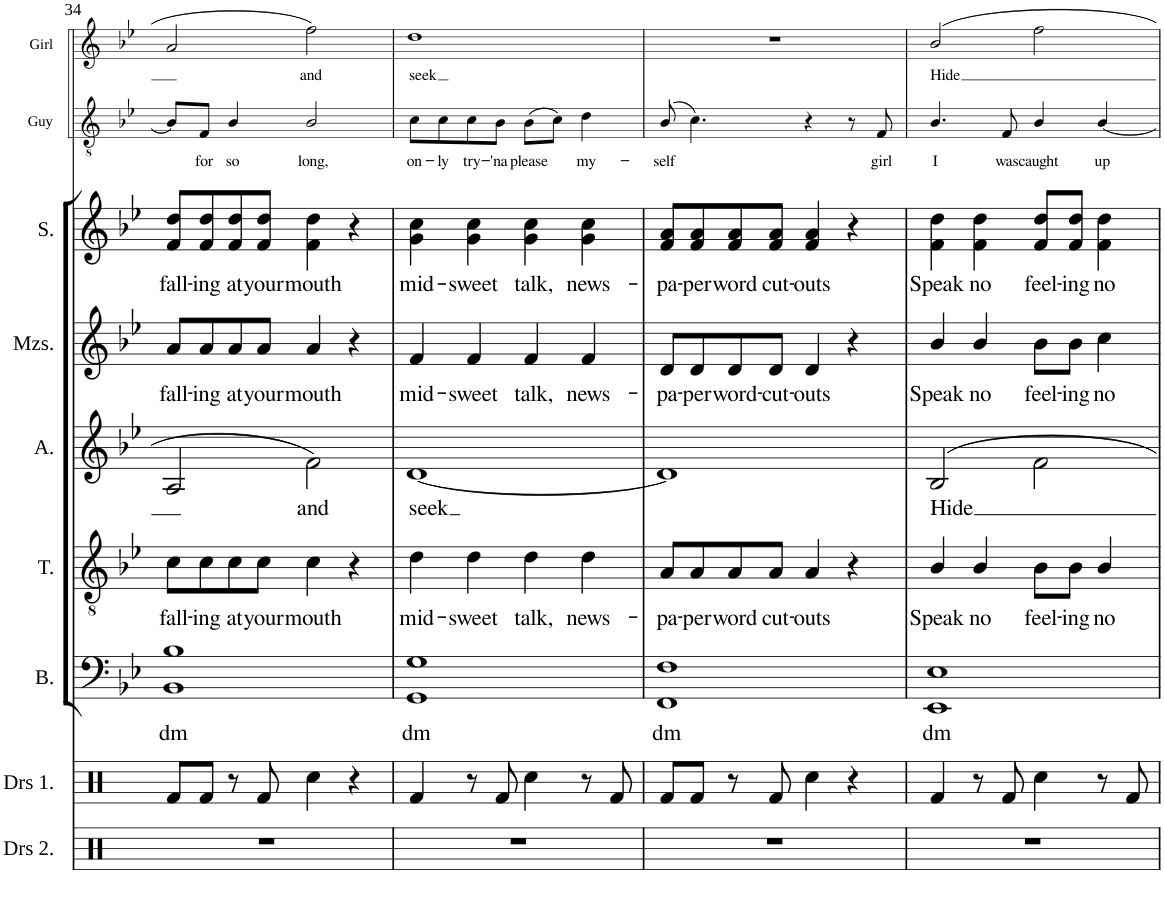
**kern	**kern	**kern	**text	**kern	**text	**kern	**text	**kern	**text	**kern	**text	**kern	**text	**kern	**text
*part9	*part8	*part7	*part7	*part6	*part6	*part5	*part5	*part4	*part4	*part3	*part3	*part2	*part2	*part1	*part1
*staff9	*staff8	*staff7	*staff7	*staff6	*staff6	*staff5	*staff5	*staff4	*staff4	*staff3	*staff3	*staff2	*staff2	*staff1	*staff1
*I"Drumset Layer 2	*I"Drumset Layer 1	*I"Bass	*	*I"Tenor	*	*I"Alto	*	*I"Mezzo-soprano	*	*I"Soprano	*	*I"Guy	*	*I"Girl	*
*I'Drs 2.	*I'Drs 1.	*I'B.	*	*I'T.	*	*I'A.	*	*I'Mzs.	*	*I'S.	*	*I'Guy	*	*I'Girl	*
!!LO:PB:g=z
*clefX	*clefX	*clefF4	*	*clefGv2	*	*clefG2	*	*clefG2	*	*clefG2	*	*clefGv2	*	*clefG2	*
*k[]	*k[]	*k[b-e-]	*	*k[b-e-]	*	*k[b-e-]	*	*k[b-e-]	*	*k[b-e-]	*	*k[b-e-]	*	*k[b-e-]	*
*M4/4	*M4/4	*M4/4	*	*M4/4	*	*M4/4	*	*M4/4	*	*M4/4	*	*M4/4	*	*M4/4	*
*met(c)	*met(c)	*met(c)	*	*met(c)	*	*met(c)	*	*met(c)	*	*met(c)	*	*met(c)	*	*met(c)	*
=34	=34	=34	=34	=34	=34	=34	=34	=34	=34	=34	=34	=34	=34	=34	=34
!	!	!	!LO:LY:b	!	!LO:LY:b	!	!	!	!LO:LY:b	!	!LO:LY:b	!	!	!	!
1r	8Rf/L	1BB- 1B-	dm	8c\L	fall-	2A/	.	8a/L	fall-	8f/ 8dd/L	fall-	8B-/L]	.	2a/	.
!	!	!	!	!	!LO:LY:b	!	!	!	!LO:LY:b	!	!LO:LY:b	!	!LO:LY:b	!	!
.	8Rf/J	.	.	8c\	-ing	.	.	8a/	-ing	8f/ 8dd/	-ing	8F/J	for	.	.
!	!	!	!	!	!LO:LY:b	!	!	!	!LO:LY:b	!	!LO:LY:b	!	!LO:LY:b	!	!
.	8r	.	.	8c\	at	.	.	8a/	at	8f/ 8dd/	at	4B-/	so	.	.
!	!	!	!	!	!LO:LY:b	!	!	!	!LO:LY:b	!	!LO:LY:b	!	!	!	!
.	8Rf/	.	.	8c\J	your	.	.	8a/J	your	8f/ 8dd/J	your	.	.	.	.
!	!	!	!	!	!LO:LY:b	!	!LO:LY:b	!	!LO:LY:b	!	!LO:LY:b	!	!LO:LY:b	!	!LO:LY:b
.	4Rcc\	.	.	4c\	mouth	2f\	and	4a/	mouth	4f\ 4dd\	mouth	2B-/	long,	2ff\	and
.	4r	.	.	4r	.	.	.	4r	.	4r	.	.	.	.	.
=35	=35	=35	=35	=35	=35	=35	=35	=35	=35	=35	=35	=35	=35	=35	=35
!	!	!	!LO:LY:b	!	!LO:LY:b	!	!LO:LY:b	!	!LO:LY:b	!	!LO:LY:b	!	!LO:LY:b	!	!LO:LY:b
1r	4Rf/	1GG 1G	dm	4d\	mid-	[1d	seek	4f/	mid-	4g\ 4cc\	mid-	8c\L	on-	1dd	seek
!	!	!	!	!	!	!	!	!	!	!	!	!	!LO:LY:b	!	!
.	.	.	.	.	.	.	.	.	.	.	.	8c\	-ly	.	.
!	!	!	!	!	!LO:LY:b	!	!	!	!LO:LY:b	!	!LO:LY:b	!	!LO:LY:b	!	!
.	8r	.	.	4d\	-sweet	.	.	4f/	-sweet	4g\ 4cc\	-sweet	8c\	try-	.	.
!	!	!	!	!	!	!	!	!	!	!	!	!	!LO:LY:b	!	!
.	8Rf/	.	.	.	.	.	.	.	.	.	.	8B-\J	-'na	.	.
!	!	!	!	!	!LO:LY:b	!	!	!	!LO:LY:b	!	!LO:LY:b	!	!LO:LY:b	!	!
.	4Rcc\	.	.	4d\	talk,	.	.	4f/	talk,	4g\ 4cc\	talk,	(8B-\L	please	.	.
.	.	.	.	.	.	.	.	.	.	.	.	8c\J)	.	.	.
!	!	!	!	!	!LO:LY:b	!	!	!	!LO:LY:b	!	!LO:LY:b	!	!LO:LY:b	!	!
.	8r	.	.	4d\	news-	.	.	4f/	news-	4g\ 4cc\	news-	4d\	my-	.	.
.	8Rf/	.	.	.	.	.	.	.	.	.	.	.	.	.	.
=36	=36	=36	=36	=36	=36	=36	=36	=36	=36	=36	=36	=36	=36	=36	=36
!	!	!	!LO:LY:b	!	!LO:LY:b	!	!	!	!LO:LY:b	!	!LO:LY:b	!	!LO:LY:b	!	!
1r	8Rf/L	1FF 1F	dm	8A/L	-pa-	1d]	.	8d/L	-pa-	8f/ 8a/L	-pa-	(8B-/	-self	1r	.
!	!	!	!	!	!LO:LY:b	!	!	!	!LO:LY:b	!	!LO:LY:b	!	!	!	!
.	8Rf/J	.	.	8A/	-per	.	.	8d/	-per	8f/ 8a/	-per	4.c\)	.	.	.
!	!	!	!	!	!LO:LY:b	!	!	!	!LO:LY:b	!	!LO:LY:b	!	!	!	!
.	8r	.	.	8A/	word	.	.	8d/	word-	8f/ 8a/	word	.	.	.	.
!	!	!	!	!	!LO:LY:b	!	!	!	!LO:LY:b	!	!LO:LY:b	!	!	!	!
.	8Rf/	.	.	8A/J	cut-	.	.	8d/J	-cut-	8f/ 8a/J	cut-	.	.	.	.
!	!	!	!	!	!LO:LY:b	!	!	!	!LO:LY:b	!	!LO:LY:b	!	!	!	!
.	4Rcc\	.	.	4A/	-outs	.	.	4d/	-outs	4f/ 4a/	-outs	4r	.	.	.
.	4r	.	.	4r	.	.	.	4r	.	4r	.	8r	.	.	.
!	!	!	!	!	!	!	!	!	!	!	!	!	!LO:LY:b	!	!
.	.	.	.	.	.	.	.	.	.	.	.	8F/	girl	.	.
=37	=37	=37	=37	=37	=37	=37	=37	=37	=37	=37	=37	=37	=37	=37	=37
!	!	!	!LO:LY:b	!	!LO:LY:b	!	!LO:LY:b	!	!LO:LY:b	!	!LO:LY:b	!	!LO:LY:b	!	!LO:LY:b
1r	4Rf/	1EE- 1E-	dm	4B-/	Speak	2B-/	Hide	4b-/	Speak	4f\ 4dd\	Speak	4.B-/	I	2b-/	Hide
!	!	!	!	!	!LO:LY:b	!	!	!	!LO:LY:b	!	!LO:LY:b	!	!	!	!
.	8r	.	.	4B-/	no	.	.	4b-/	no	4f\ 4dd\	no	.	.	.	.
!	!	!	!	!	!	!	!	!	!	!	!	!	!LO:LY:b	!	!
.	8Rf/	.	.	.	.	.	.	.	.	.	.	8F/	was	.	.
!	!	!	!	!	!LO:LY:b	!	!	!	!LO:LY:b	!	!LO:LY:b	!	!LO:LY:b	!	!
.	4Rcc\	.	.	8B-\L	feel-	2f\	.	8b-\L	feel-	8f/ 8dd/L	feel-	4B-/	caught	2ff\	.
!	!	!	!	!	!LO:LY:b	!	!	!	!LO:LY:b	!	!LO:LY:b	!	!	!	!
.	.	.	.	8B-\J	-ing	.	.	8b-\J	-ing	8f/ 8dd/J	-ing	.	.	.	.
!	!	!	!	!	!LO:LY:b	!	!	!	!LO:LY:b	!	!LO:LY:b	!	!LO:LY:b	!	!
.	8r	.	.	4B-/	no	.	.	4cc\	no	4f\ 4dd\	no	[4B-/	up	.	.
.	8Rf/	.	.	.	.	.	.	.	.	.	.	.	.	.	.
=	=	=	=	=	=	=	=	=	=	=	=	=	=	=	=
*-	*-	*-	*-	*-	*-	*-	*-	*-	*-	*-	*-	*-	*-	*-	*-
